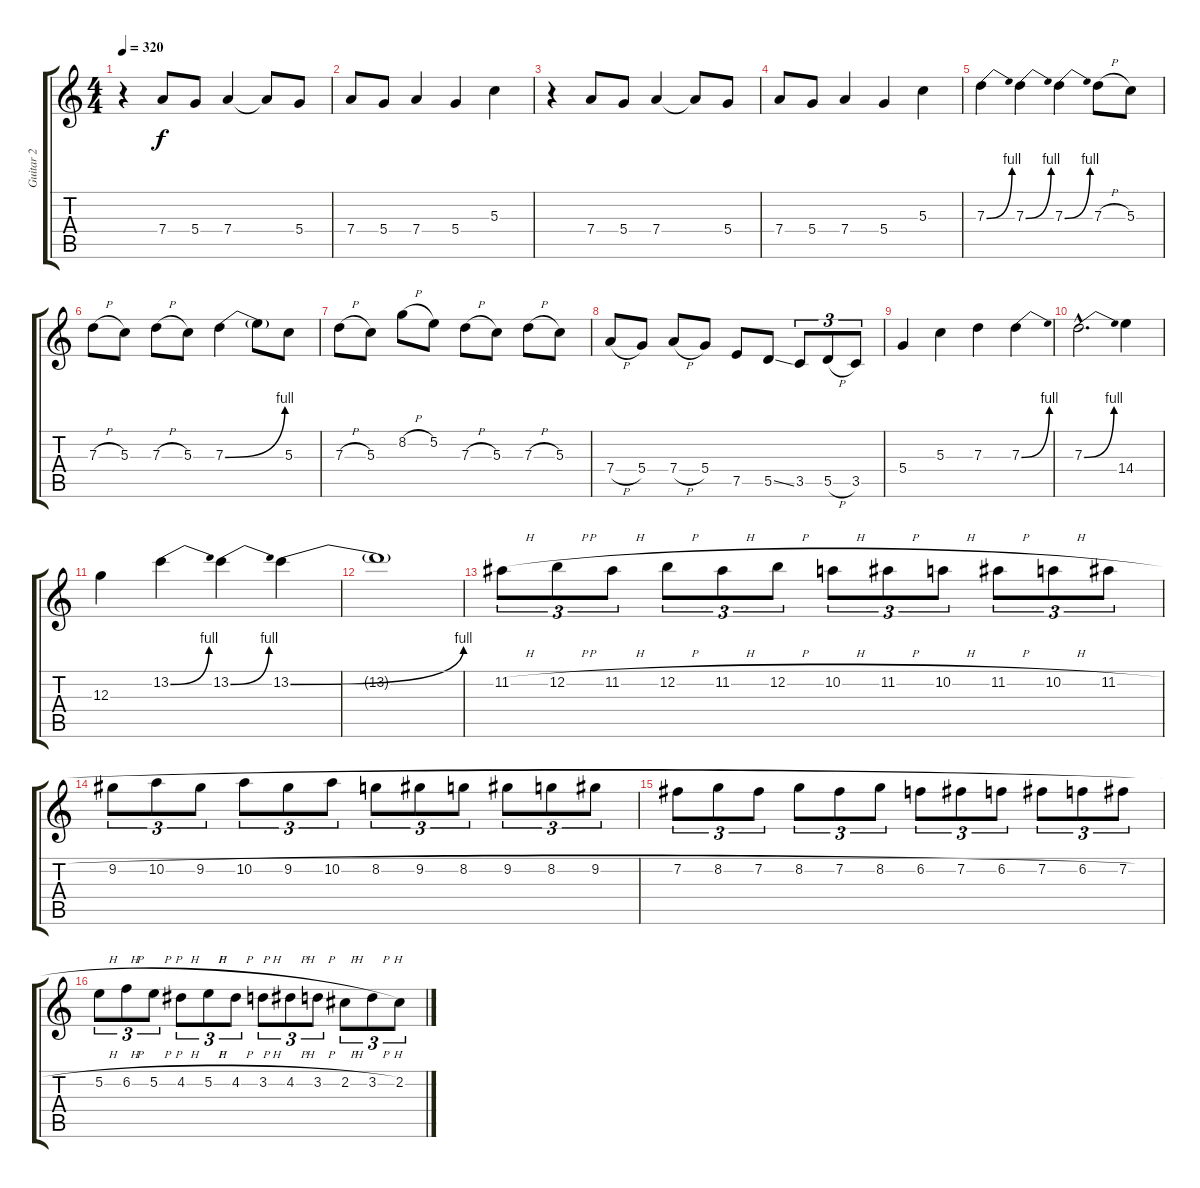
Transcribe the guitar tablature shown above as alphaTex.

\track ("Guitar 2" "Guitar 2") {instrument distortionguitar}
\staff {score tabs}
\tuning (E4 B3 G3 D3 A2 E2) {hide}
\ts (4 4)
\tempo 320
\clef g2
\ks c
r.4{dy f} 7.4.8 5.4.8 7.4.4 7.4{t}.8 5.4.8 |
7.4.8 5.4.8 7.4.4 5.4.4 5.3.4 |
r.4 7.4.8 5.4.8 7.4.4 7.4{t}.8 5.4.8 |
7.4.8 5.4.8 7.4.4 5.4.4 5.3.4 |
7.3{be (bend 0 0 60 4)}.4 7.3{be (bend 0 0 60 4)}.4 7.3{be (bend 0 0 60 4)}.4 7.3{h}.8 5.3.8 |
7.3{h}.8 5.3.8 7.3{h}.8 5.3.8 7.3{be (bend 0 0 60 4)}.4 7.3{t}.8 5.3.8 |
7.3{h}.8 5.3.8 8.2{h}.8 5.2.8 7.3{h}.8 5.3.8 7.3{h}.8 5.3.8 |
7.4{h}.8 5.4.8 7.4{h}.8 5.4.8 7.5.8 5.5{ss}.8 3.5.8{tu (3 2)} 5.5{h}.8{tu (3 2)} 3.5.8{tu (3 2)} |
5.4.4 5.3.4 7.3.4 7.3{be (bend 0 0 60 4)}.4 |
7.3{be (bend 0 0 60 4) hac}.2{d} 14.4.4 |
12.3.4 13.2{be (bend 0 0 60 4)}.4 13.2{be (bend 0 0 60 4)}.4 13.2{be (bend 0 0 60 4)}.4 |
13.2{t}.1 |
11.2{h}.8{tu (3 2)} 12.2{h}.8{tu (3 2)} 11.2{h}.8{tu (3 2)} 12.2{h}.8{tu (3 2)} 11.2{h}.8{tu (3 2)} 12.2{h}.8{tu (3 2)} 10.2{h}.8{tu (3 2)} 11.2{h}.8{tu (3 2)} 10.2{h}.8{tu (3 2)} 11.2{h}.8{tu (3 2)} 10.2{h}.8{tu (3 2)} 11.2{h}.8{tu (3 2)} |
9.2{h}.8{tu (3 2)} 10.2{h}.8{tu (3 2)} 9.2{h}.8{tu (3 2)} 10.2{h}.8{tu (3 2)} 9.2{h}.8{tu (3 2)} 10.2{h}.8{tu (3 2)} 8.2{h}.8{tu (3 2)} 9.2{h}.8{tu (3 2)} 8.2{h}.8{tu (3 2)} 9.2{h}.8{tu (3 2)} 8.2{h}.8{tu (3 2)} 9.2{h}.8{tu (3 2)} |
7.2{h}.8{tu (3 2)} 8.2{h}.8{tu (3 2)} 7.2{h}.8{tu (3 2)} 8.2{h}.8{tu (3 2)} 7.2{h}.8{tu (3 2)} 8.2{h}.8{tu (3 2)} 6.2{h}.8{tu (3 2)} 7.2{h}.8{tu (3 2)} 6.2{h}.8{tu (3 2)} 7.2{h}.8{tu (3 2)} 6.2{h}.8{tu (3 2)} 7.2{h}.8{tu (3 2)} |
5.2{h}.8{tu (3 2)} 6.2{h}.8{tu (3 2)} 5.2{h}.8{tu (3 2)} 4.2{h}.8{tu (3 2)} 5.2{h}.8{tu (3 2)} 4.2{h}.8{tu (3 2)} 3.2{h}.8{tu (3 2)} 4.2{h}.8{tu (3 2)} 3.2{h}.8{tu (3 2)} 2.2{h}.8{tu (3 2)} 3.2{h}.8{tu (3 2)} 2.2.8{tu (3 2)}
